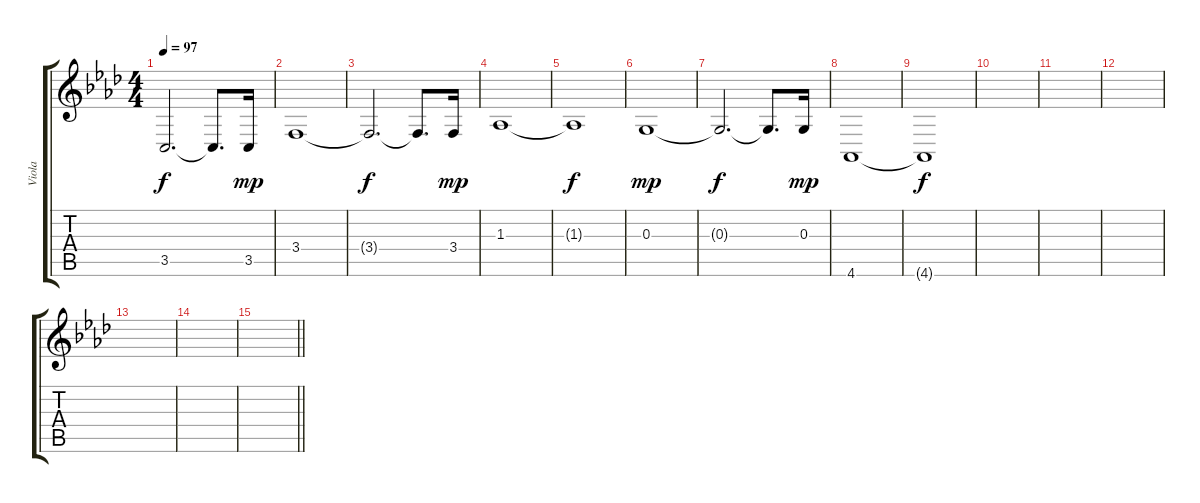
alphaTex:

\track ("Viola" "Viola") {instrument viola}
\staff {score tabs}
\tuning (E4 B3 G3 D3 A2 E2) {hide}
\ts (4 4)
\tempo 97
\clef g2
\ks fminor
3.5{t}.2{d dy f} 3.5{t}.8{d} 3.5.16{dy mp} |
3.4.1 |
3.4{t}.2{d dy f} 3.4{t}.8{d} 3.4.16{dy mp} |
1.3.1 |
1.3{t}.1{dy f} |
0.3.1{dy mp} |
0.3{t}.2{d dy f} 0.3{t}.8{d} 0.3.16{dy mp} |
4.6.1 |
4.6{t}.1{dy f} |
|
|
|
|
|
\barLineRight lightlight
